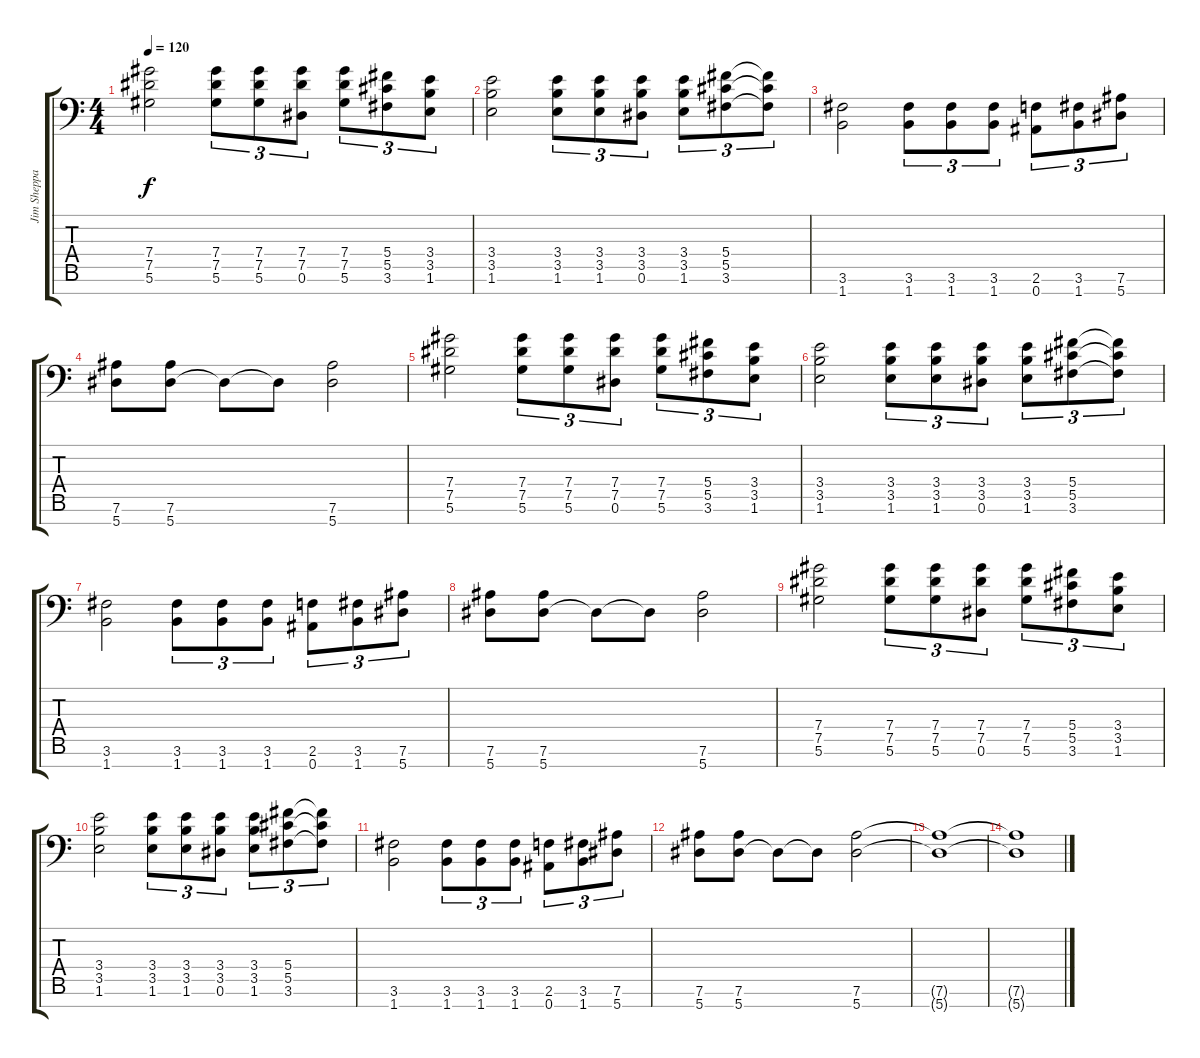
\track ("Jim Sheppard" "Jim Sheppa") {instrument electricbassfinger}
\staff {score tabs}
\tuning (Eb4 Bb3 Gb3 Db3 Ab2 Eb2 Bb1) {hide}
\ts (4 4)
\tempo 120
\clef f4
\ks c
(7.4 7.5 5.6).2{dy f} (7.4 7.5 5.6).8{tu (3 2)} (7.4 7.5 5.6).8{tu (3 2)} (7.4 7.5 0.6).8{tu (3 2)} (7.4 7.5 5.6).8{tu (3 2)} (5.4 5.5 3.6).8{tu (3 2)} (3.4 3.5 1.6).8{tu (3 2)} |
(3.4 3.5 1.6).2 (3.4 3.5 1.6).8{tu (3 2)} (3.4 3.5 1.6).8{tu (3 2)} (3.4 3.5 0.6).8{tu (3 2)} (3.4 3.5 1.6).8{tu (3 2)} (5.4 5.5 3.6).8{tu (3 2)} (5.4{t} 5.5{t} 3.6{t}).8{tu (3 2)} |
(3.6 1.7).2 (3.6 1.7).8{tu (3 2)} (3.6 1.7).8{tu (3 2)} (3.6 1.7).8{tu (3 2)} (2.6 0.7).8{tu (3 2)} (3.6 1.7).8{tu (3 2)} (7.6 5.7).8{tu (3 2)} |
(7.6 5.7).8 (7.6 5.7).8 5.7{t}.8 5.7{t}.8 (7.6 5.7).2 |
(7.4 7.5 5.6).2 (7.4 7.5 5.6).8{tu (3 2)} (7.4 7.5 5.6).8{tu (3 2)} (7.4 7.5 0.6).8{tu (3 2)} (7.4 7.5 5.6).8{tu (3 2)} (5.4 5.5 3.6).8{tu (3 2)} (3.4 3.5 1.6).8{tu (3 2)} |
(3.4 3.5 1.6).2 (3.4 3.5 1.6).8{tu (3 2)} (3.4 3.5 1.6).8{tu (3 2)} (3.4 3.5 0.6).8{tu (3 2)} (3.4 3.5 1.6).8{tu (3 2)} (5.4 5.5 3.6).8{tu (3 2)} (5.4{t} 5.5{t} 3.6{t}).8{tu (3 2)} |
(3.6 1.7).2 (3.6 1.7).8{tu (3 2)} (3.6 1.7).8{tu (3 2)} (3.6 1.7).8{tu (3 2)} (2.6 0.7).8{tu (3 2)} (3.6 1.7).8{tu (3 2)} (7.6 5.7).8{tu (3 2)} |
(7.6 5.7).8 (7.6 5.7).8 5.7{t}.8 5.7{t}.8 (7.6 5.7).2 |
(7.4 7.5 5.6).2 (7.4 7.5 5.6).8{tu (3 2)} (7.4 7.5 5.6).8{tu (3 2)} (7.4 7.5 0.6).8{tu (3 2)} (7.4 7.5 5.6).8{tu (3 2)} (5.4 5.5 3.6).8{tu (3 2)} (3.4 3.5 1.6).8{tu (3 2)} |
(3.4 3.5 1.6).2 (3.4 3.5 1.6).8{tu (3 2)} (3.4 3.5 1.6).8{tu (3 2)} (3.4 3.5 0.6).8{tu (3 2)} (3.4 3.5 1.6).8{tu (3 2)} (5.4 5.5 3.6).8{tu (3 2)} (5.4{t} 5.5{t} 3.6{t}).8{tu (3 2)} |
(3.6 1.7).2 (3.6 1.7).8{tu (3 2)} (3.6 1.7).8{tu (3 2)} (3.6 1.7).8{tu (3 2)} (2.6 0.7).8{tu (3 2)} (3.6 1.7).8{tu (3 2)} (7.6 5.7).8{tu (3 2)} |
(7.6 5.7).8 (7.6 5.7).8 5.7{t}.8 5.7{t}.8 (7.6 5.7).2 |
(7.6{t} 5.7{t}).1 |
(7.6{t} 5.7{t}).1
